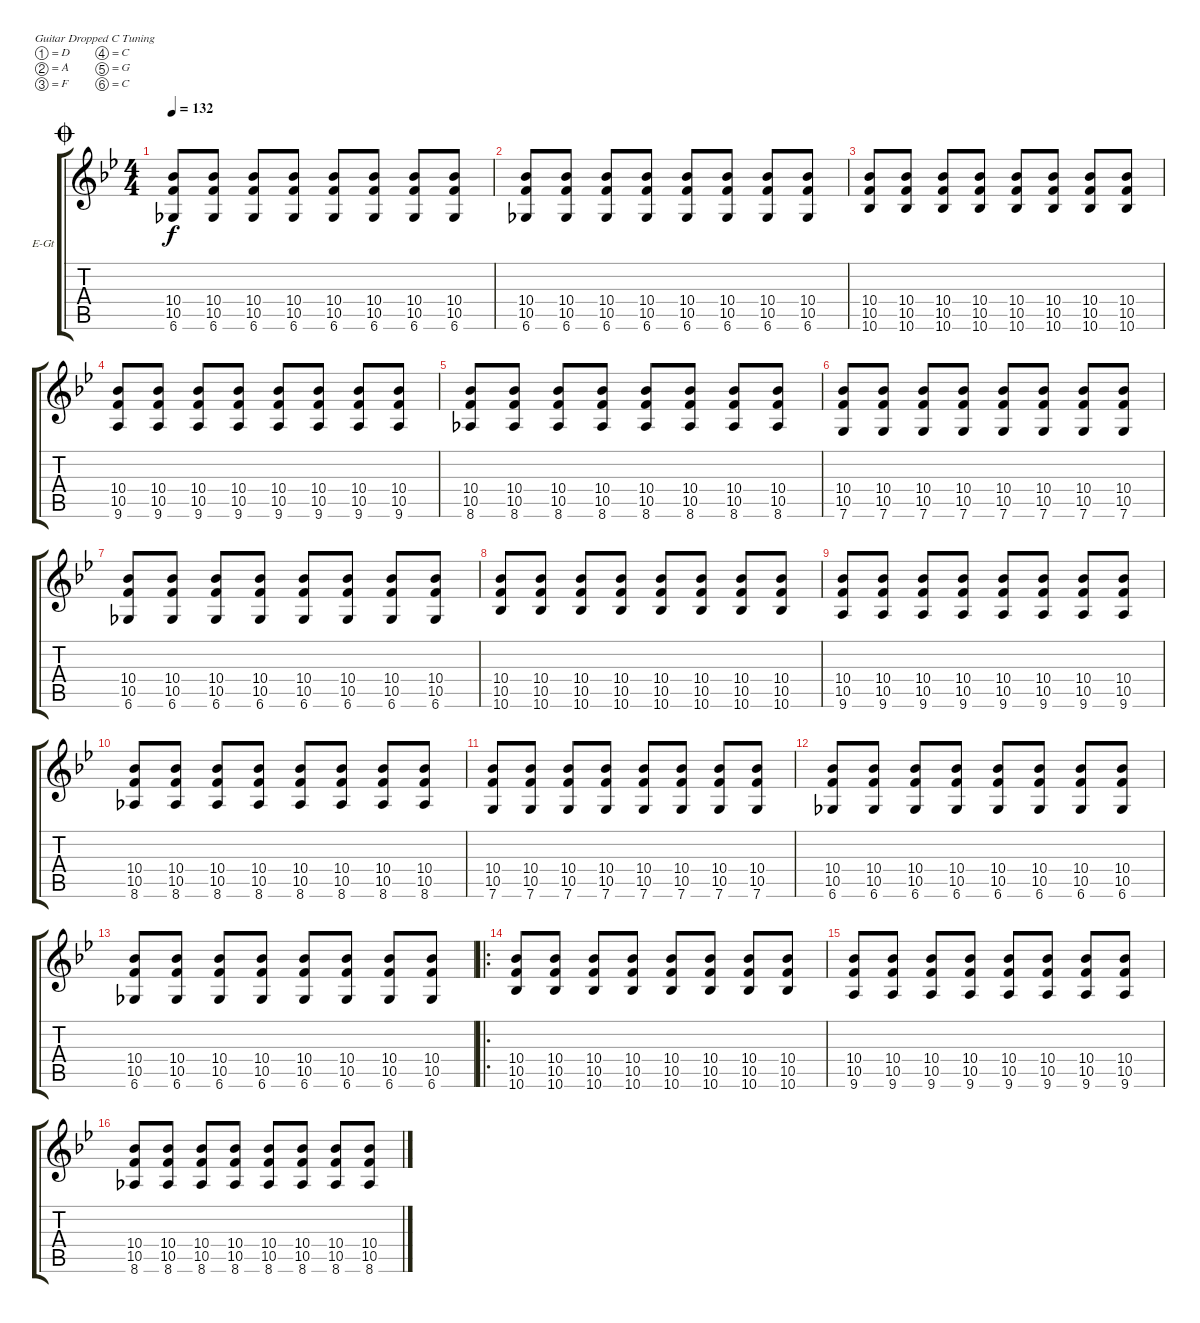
\bracketExtendMode groupsimilarinstruments
\firstSystemTrackNameOrientation horizontal
\otherSystemsTrackNameOrientation horizontal
\track ("Untitled" "E-Gt") {instrument overdrivenguitar}
\staff {score tabs}
\tuning (D4 A3 F3 C3 G2 C2)
\ts (4 4)
\jump coda
\tempo 132
\clef g2
\ks bb
(10.4 10.5 6.6).8{dy f} (10.4 10.5 6.6).8 (10.4 10.5 6.6).8 (10.4 10.5 6.6).8 (10.4 10.5 6.6).8 (10.4 10.5 6.6).8 (10.4 10.5 6.6).8 (10.4 10.5 6.6).8 |
(10.4 10.5 6.6).8 (10.4 10.5 6.6).8 (10.4 10.5 6.6).8 (10.4 10.5 6.6).8 (10.4 10.5 6.6).8 (10.4 10.5 6.6).8 (10.4 10.5 6.6).8 (10.4 10.5 6.6).8 |
(10.4 10.5 10.6).8 (10.4 10.5 10.6).8 (10.4 10.5 10.6).8 (10.4 10.5 10.6).8 (10.4 10.5 10.6).8 (10.4 10.5 10.6).8 (10.4 10.5 10.6).8 (10.4 10.5 10.6).8 |
(10.4 10.5 9.6).8 (10.4 10.5 9.6).8 (10.4 10.5 9.6).8 (10.4 10.5 9.6).8 (10.4 10.5 9.6).8 (10.4 10.5 9.6).8 (10.4 10.5 9.6).8 (10.4 10.5 9.6).8 |
(10.4 10.5 8.6).8 (10.4 10.5 8.6).8 (10.4 10.5 8.6).8 (10.4 10.5 8.6).8 (10.4 10.5 8.6).8 (10.4 10.5 8.6).8 (10.4 10.5 8.6).8 (10.4 10.5 8.6).8 |
(10.4 10.5 7.6).8 (10.4 10.5 7.6).8 (10.4 10.5 7.6).8 (10.4 10.5 7.6).8 (10.4 10.5 7.6).8 (10.4 10.5 7.6).8 (10.4 10.5 7.6).8 (10.4 10.5 7.6).8 |
(10.4 10.5 6.6).8 (10.4 10.5 6.6).8 (10.4 10.5 6.6).8 (10.4 10.5 6.6).8 (10.4 10.5 6.6).8 (10.4 10.5 6.6).8 (10.4 10.5 6.6).8 (10.4 10.5 6.6).8 |
(10.4 10.5 10.6).8 (10.4 10.5 10.6).8 (10.4 10.5 10.6).8 (10.4 10.5 10.6).8 (10.4 10.5 10.6).8 (10.4 10.5 10.6).8 (10.4 10.5 10.6).8 (10.4 10.5 10.6).8 |
(10.4 10.5 9.6).8 (10.4 10.5 9.6).8 (10.4 10.5 9.6).8 (10.4 10.5 9.6).8 (10.4 10.5 9.6).8 (10.4 10.5 9.6).8 (10.4 10.5 9.6).8 (10.4 10.5 9.6).8 |
(10.4 10.5 8.6).8 (10.4 10.5 8.6).8 (10.4 10.5 8.6).8 (10.4 10.5 8.6).8 (10.4 10.5 8.6).8 (10.4 10.5 8.6).8 (10.4 10.5 8.6).8 (10.4 10.5 8.6).8 |
(10.4 10.5 7.6).8 (10.4 10.5 7.6).8 (10.4 10.5 7.6).8 (10.4 10.5 7.6).8 (10.4 10.5 7.6).8 (10.4 10.5 7.6).8 (10.4 10.5 7.6).8 (10.4 10.5 7.6).8 |
(10.4 10.5 6.6).8 (10.4 10.5 6.6).8 (10.4 10.5 6.6).8 (10.4 10.5 6.6).8 (10.4 10.5 6.6).8 (10.4 10.5 6.6).8 (10.4 10.5 6.6).8 (10.4 10.5 6.6).8 |
(10.4 10.5 6.6).8 (10.4 10.5 6.6).8 (10.4 10.5 6.6).8 (10.4 10.5 6.6).8 (10.4 10.5 6.6).8 (10.4 10.5 6.6).8 (10.4 10.5 6.6).8 (10.4 10.5 6.6).8 |
\ro
(10.4 10.5 10.6).8 (10.4 10.5 10.6).8 (10.4 10.5 10.6).8 (10.4 10.5 10.6).8 (10.4 10.5 10.6).8 (10.4 10.5 10.6).8 (10.4 10.5 10.6).8 (10.4 10.5 10.6).8 |
(10.4 10.5 9.6).8 (10.4 10.5 9.6).8 (10.4 10.5 9.6).8 (10.4 10.5 9.6).8 (10.4 10.5 9.6).8 (10.4 10.5 9.6).8 (10.4 10.5 9.6).8 (10.4 10.5 9.6).8 |
(10.4 10.5 8.6).8 (10.4 10.5 8.6).8 (10.4 10.5 8.6).8 (10.4 10.5 8.6).8 (10.4 10.5 8.6).8 (10.4 10.5 8.6).8 (10.4 10.5 8.6).8 (10.4 10.5 8.6).8
